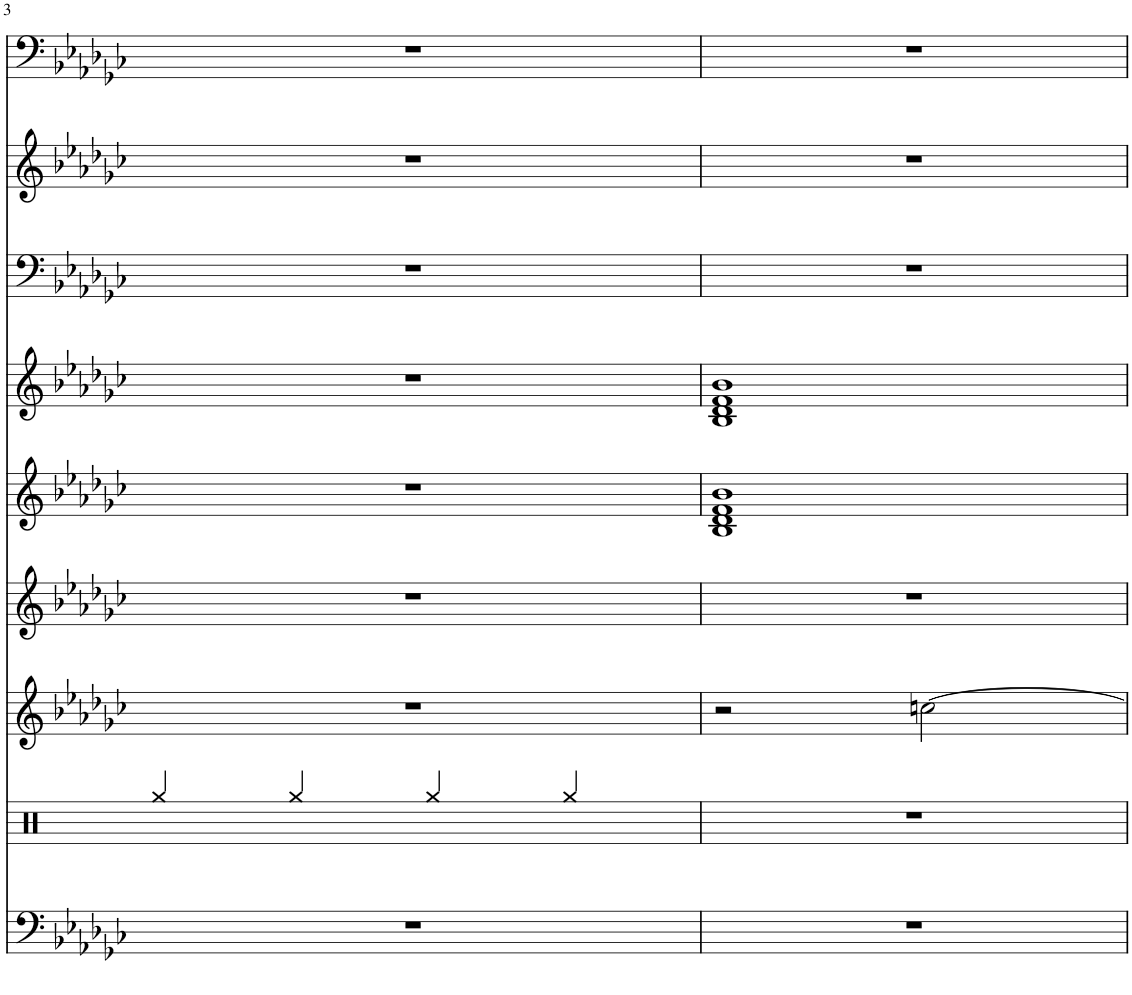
**kern	**kern	**kern	**kern	**kern	**kern	**kern	**kern	**kern
*part9	*part8	*part7	*part6	*part5	*part4	*part3	*part2	*part1
*staff9	*staff8	*staff7	*staff6	*staff5	*staff4	*staff3	*staff2	*staff1
*I"Muted Guitar	*I"Percussion	*I"Telephone	*I"Ocarina	*I"Warm Pad	*I"Sweep Pad	*I"Calliope	*I"Nylon Gtr.	*I"Fingered Bass, FOREVER AND FOR ALWAYS          ;Shania Twain
*	*	*	*I'Oc	*	*	*	*	*
!!LO:PB:g=z
*clefF4	*clefX	*clefG2	*clefG2	*clefG2	*clefG2	*clefF4	*clefG2	*clefF4
*k[b-e-a-d-g-c-]	*k[]	*k[b-e-a-d-g-c-]	*k[b-e-a-d-g-c-]	*k[b-e-a-d-g-c-]	*k[b-e-a-d-g-c-]	*k[b-e-a-d-g-c-]	*k[b-e-a-d-g-c-]	*k[b-e-a-d-g-c-]
*M4/4	*M4/4	*M4/4	*M4/4	*M4/4	*M4/4	*M4/4	*M4/4	*M4/4
=3	=3	=3	=3	=3	=3	=3	=3	=3
1r	4Rgg/	1r	1r	1r	1r	1r	1r	1r
.	4Rgg/	.	.	.	.	.	.	.
.	4Rgg/	.	.	.	.	.	.	.
.	4Rgg/	.	.	.	.	.	.	.
=4	=4	=4	=4	=4	=4	=4	=4	=4
1r	1r	2r	1r	1B- 1d- 1f 1b-	1B- 1d- 1f 1b-	1r	1r	1r
.	.	[2ccn\	.	.	.	.	.	.
=	=	=	=	=	=	=	=	=
*-	*-	*-	*-	*-	*-	*-	*-	*-
